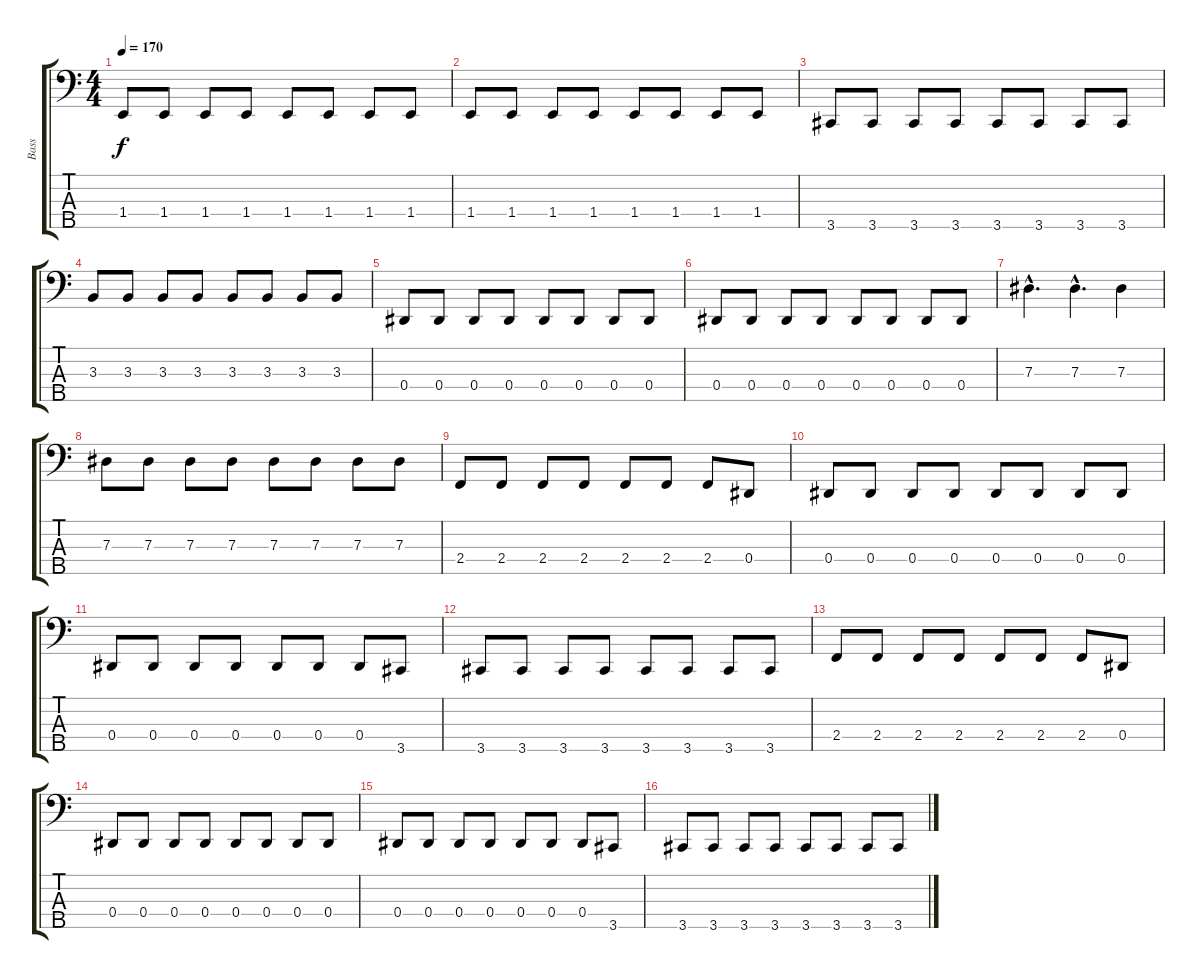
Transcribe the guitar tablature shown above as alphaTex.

\track ("Bass" "Bass") {instrument electricbassfinger}
\staff {score tabs}
\tuning (Gb2 Db2 Ab1 Eb1 Bb0) {hide}
\ts (4 4)
\tempo 170
\clef f4
\ks c
1.4.8{dy f} 1.4.8 1.4.8 1.4.8 1.4.8 1.4.8 1.4.8 1.4.8 |
1.4.8 1.4.8 1.4.8 1.4.8 1.4.8 1.4.8 1.4.8 1.4.8 |
3.5.8 3.5.8 3.5.8 3.5.8 3.5.8 3.5.8 3.5.8 3.5.8 |
3.3.8 3.3.8 3.3.8 3.3.8 3.3.8 3.3.8 3.3.8 3.3.8 |
0.4.8 0.4.8 0.4.8 0.4.8 0.4.8 0.4.8 0.4.8 0.4.8 |
0.4.8 0.4.8 0.4.8 0.4.8 0.4.8 0.4.8 0.4.8 0.4.8 |
7.3{hac}.4{d} 7.3{hac}.4{d} 7.3.4 |
7.3.8 7.3.8 7.3.8 7.3.8 7.3.8 7.3.8 7.3.8 7.3.8 |
2.4.8 2.4.8 2.4.8 2.4.8 2.4.8 2.4.8 2.4.8 0.4.8 |
0.4.8 0.4.8 0.4.8 0.4.8 0.4.8 0.4.8 0.4.8 0.4.8 |
0.4.8 0.4.8 0.4.8 0.4.8 0.4.8 0.4.8 0.4.8 3.5.8 |
3.5.8 3.5.8 3.5.8 3.5.8 3.5.8 3.5.8 3.5.8 3.5.8 |
2.4.8 2.4.8 2.4.8 2.4.8 2.4.8 2.4.8 2.4.8 0.4.8 |
0.4.8 0.4.8 0.4.8 0.4.8 0.4.8 0.4.8 0.4.8 0.4.8 |
0.4.8 0.4.8 0.4.8 0.4.8 0.4.8 0.4.8 0.4.8 3.5.8 |
3.5.8 3.5.8 3.5.8 3.5.8 3.5.8 3.5.8 3.5.8 3.5.8
